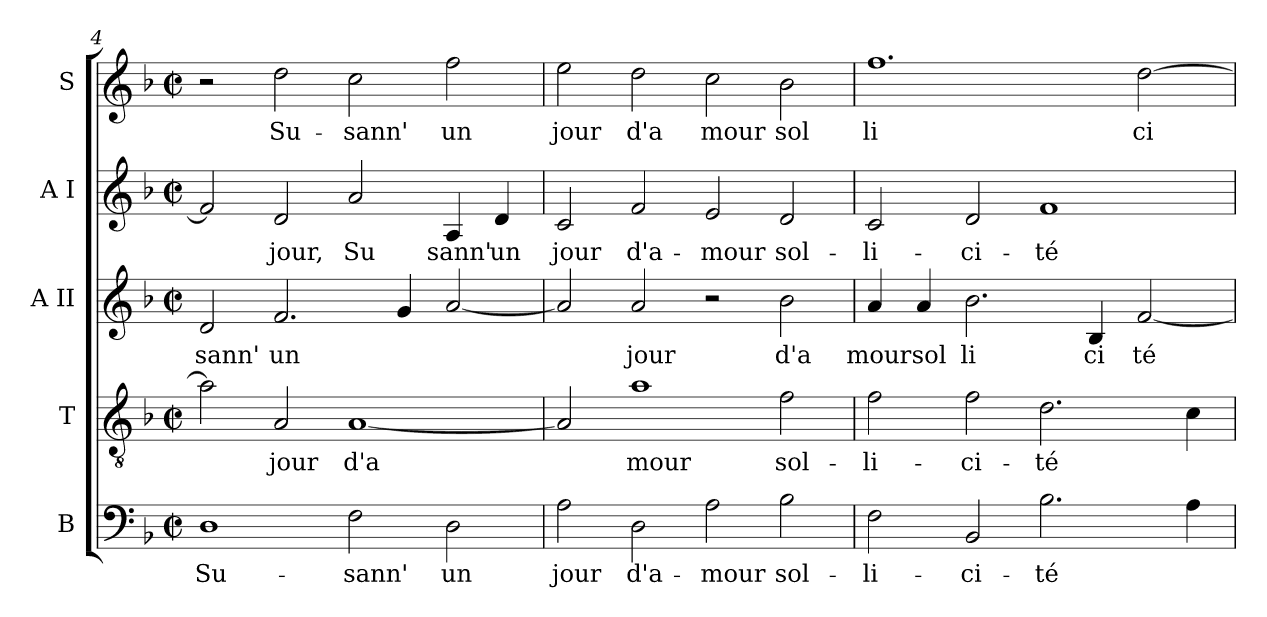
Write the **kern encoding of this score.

**kern	**text	**kern	**text	**kern	**text	**kern	**text	**kern	**text
*part5	*part5	*part4	*part4	*part3	*part3	*part2	*part2	*part1	*part1
*staff5	*staff5	*staff4	*staff4	*staff3	*staff3	*staff2	*staff2	*staff1	*staff1
*I"B	*	*I"T	*	*I"A II	*	*I"A I	*	*I"S	*
*clefF4	*	*clefGv2	*	*clefG2	*	*clefG2	*	*clefG2	*
*k[b-]	*	*k[b-]	*	*k[b-]	*	*k[b-]	*	*k[b-]	*
*F:	*	*F:	*	*F:	*	*F:	*	*F:	*
*M2/2	*	*M2/2	*	*M2/2	*	*M2/2	*	*M2/2	*
*met(c|)	*	*met(c|)	*	*met(c|)	*	*met(c|)	*	*met(c|)	*
=4	=4	=4	=4	=4	=4	=4	=4	=4	=4
!	!LO:LY:b:cj	!	!LO:LY:b:cj	!	!LO:LY:b:cj	!	!LO:LY:b:cj	!	!
1D	Su-	2a\]	.	2d/	sann'	2f/]	.	2r	.
!	!	!	!LO:LY:b:cj	!	!LO:LY:b:cj	!	!LO:LY:b:cj	!	!LO:LY:b:cj
.	.	2A/	jour	2.f/	un	2d/	jour,	2dd\	Su-
!	!LO:LY:b:cj	!	!LO:LY:b:cj	!	!	!	!LO:LY:b:cj	!	!LO:LY:b:cj
2F\	-sann'	[<1A	d'a	.	.	2a/	Su	2cc\	-sann'
!	!	!	!	!	!LO:LY:b:cj	!	!	!	!
.	.	.	.	4g/	.	.	.	.	.
!	!LO:LY:b:cj	!	!	!	!LO:LY:b:cj	!	!LO:LY:b:cj	!	!LO:LY:b:cj
2D\	un	.	.	[<2a/	.	4A/	sann'	2ff\	un
!	!	!	!	!	!	!	!LO:LY:b:cj	!	!
.	.	.	.	.	.	4d/	un	.	.
!!LO:LB:g=z
=5	=5	=5	=5	=5	=5	=5	=5	=5	=5
!	!LO:LY:b:cj	!	!LO:LY:b:cj	!	!LO:LY:b:cj	!	!LO:LY:b:cj	!	!LO:LY:b:cj
2A\	jour	2A/]	.	2a/]	.	2c/	jour	2ee\	jour
!	!LO:LY:b:cj	!	!LO:LY:b:cj	!	!LO:LY:b:cj	!	!LO:LY:b:cj	!	!LO:LY:b:cj
2D\	d'a-	1a	mour	2a/	jour	2f/	d'a-	2dd\	d'a
!	!LO:LY:b:cj	!	!	!	!	!	!LO:LY:b:cj	!	!LO:LY:b:cj
2A\	-mour	.	.	2r	.	2e/	-mour	2cc\	mour
!	!LO:LY:b:cj	!	!LO:LY:b:cj	!	!LO:LY:b:cj	!	!LO:LY:b:cj	!	!LO:LY:b:cj
2B-\	sol-	2f\	sol-	2b-\	d'a	2d/	sol-	2b-\	sol
=6	=6	=6	=6	=6	=6	=6	=6	=6	=6
!	!LO:LY:b:cj	!	!LO:LY:b:cj	!	!LO:LY:b:cj	!	!LO:LY:b:cj	!	!LO:LY:b:cj
2F\	-li-	2f\	-li-	4a/	mour	2c/	-li-	1.ff	li
!	!	!	!	!	!LO:LY:b:cj	!	!	!	!
.	.	.	.	4a/	sol	.	.	.	.
!	!LO:LY:b:cj	!	!LO:LY:b:cj	!	!LO:LY:b:cj	!	!LO:LY:b:cj	!	!
2BB-/	-ci-	2f\	-ci-	2.b-\	li	2d/	-ci-	.	.
!	!LO:LY:b:cj	!	!LO:LY:b:cj	!	!	!	!LO:LY:b:cj	!	!
2.B-\	-té-	2.d\	-té-	.	.	1f	-té-	.	.
!	!	!	!	!	!LO:LY:b:cj	!	!	!	!
.	.	.	.	4B-/	ci	.	.	.	.
!	!	!	!	!	!LO:LY:b:cj	!	!	!	!LO:LY:b:cj
.	.	.	.	[<2f/	té	.	.	[>2dd\	ci
!	!LO:LY:b:cj	!	!LO:LY:b:cj	!	!	!	!	!	!
4A\	--	4c\	--	.	.	.	.	.	.
=	=	=	=	=	=	=	=	=	=
*-	*-	*-	*-	*-	*-	*-	*-	*-	*-
